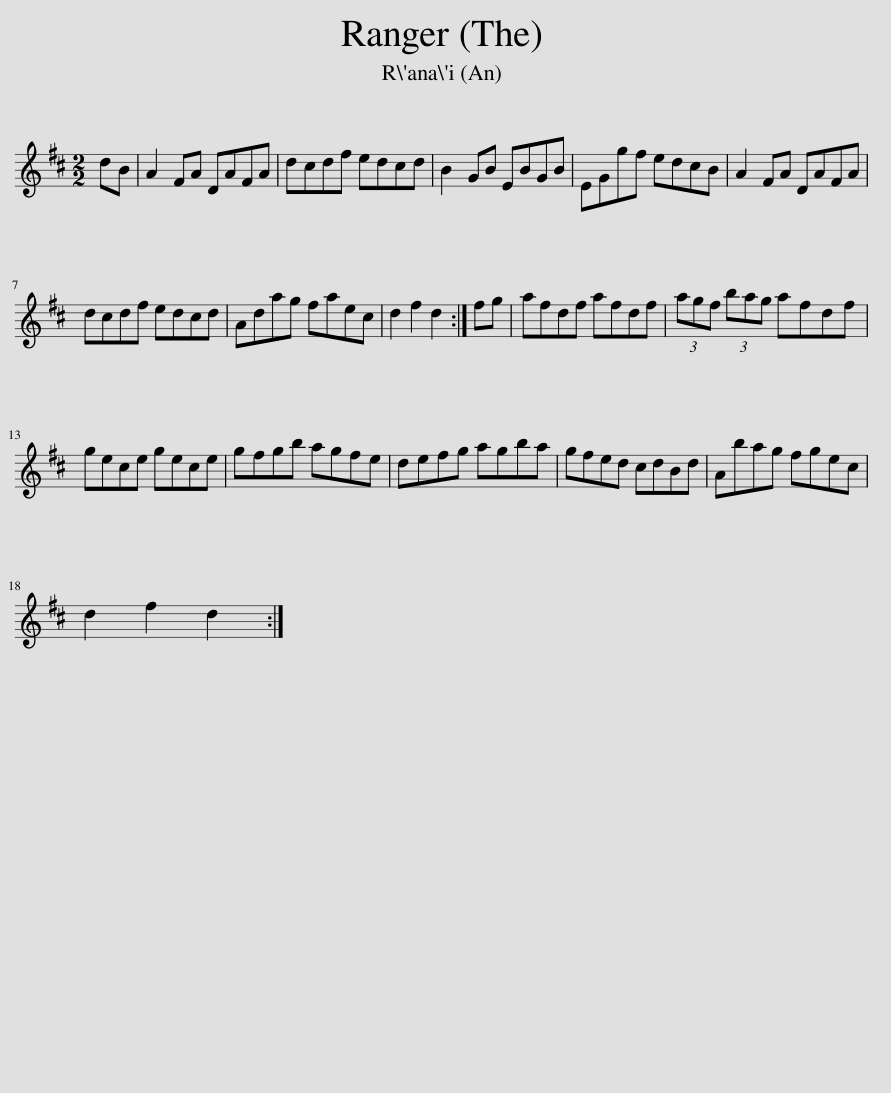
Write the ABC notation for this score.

X:1
L:1/8
M:2/2
I:linebreak $
K:D
V:1 treble
V:1
 dB | A2 FA DAFA | dcdf edcd | B2 GB EBGB | EGgf edcB | %5
 A2 FA DAFA |$ dcdf edcd | Adag faec | d2 f2 d2 :| fg | %10
 afdf afdf | (3agf (3bag afdf |$ gece gece | gfgb agfe | defg agba | %15
 gfed cdBd | Abag fgec |$ d2 f2 d2 :| %18
